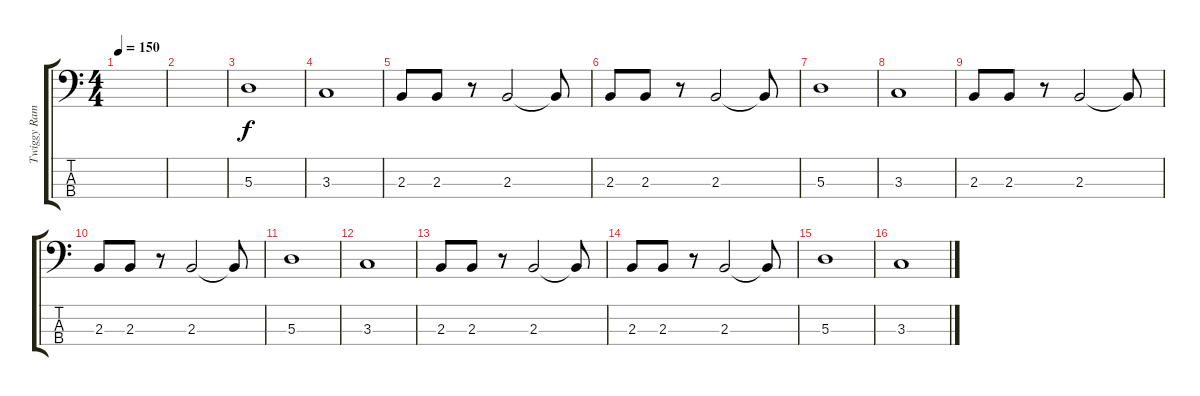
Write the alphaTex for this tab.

\track ("Twiggy Ramirez" "Twiggy Ram") {instrument synthbass2}
\staff {score tabs}
\tuning (G2 D2 A1 E1) {hide}
\ts (4 4)
\tempo 150
\clef f4
\ks c
|
|
5.3.1 |
3.3.1 |
2.3.8 2.3.8 r.8 2.3.2 2.3{t}.8 |
2.3.8 2.3.8 r.8 2.3.2 2.3{t}.8 |
5.3.1 |
3.3.1 |
2.3.8 2.3.8 r.8 2.3.2 2.3{t}.8 |
2.3.8 2.3.8 r.8 2.3.2 2.3{t}.8 |
5.3.1 |
3.3.1 |
2.3.8 2.3.8 r.8 2.3.2 2.3{t}.8 |
2.3.8 2.3.8 r.8 2.3.2 2.3{t}.8 |
5.3.1 |
3.3.1
